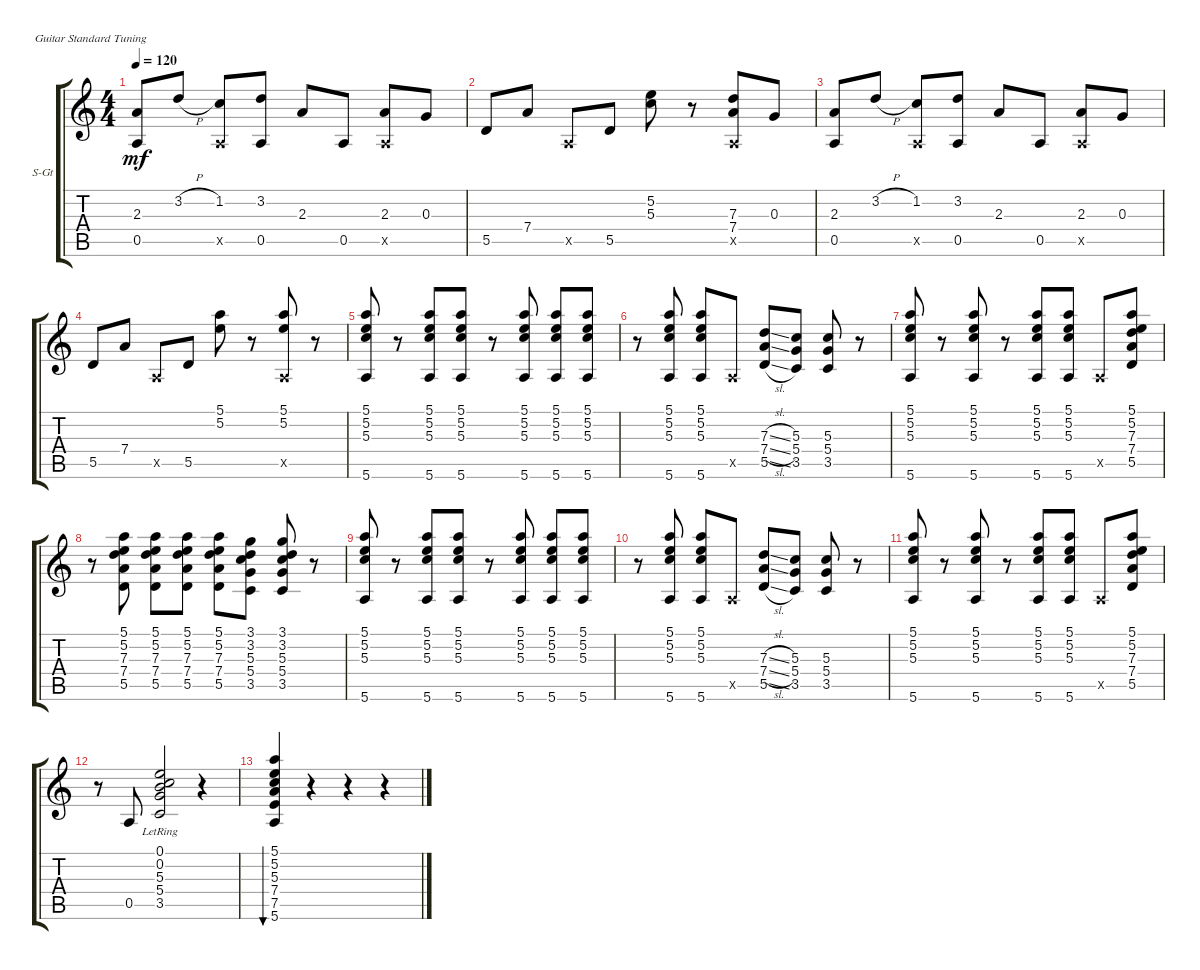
\defaultSystemsLayout 4
\bracketExtendMode groupsimilarinstruments
\firstSystemTrackNameOrientation horizontal
\otherSystemsTrackNameOrientation horizontal
\track ("Steel Guitar" "S-Gt") {instrument acousticguitarsteel}
\staff {score tabs}
\tuning (E4 B3 G3 D3 A2 E2)
\ts (4 4)
\tempo 120
\clef g2
\ks c
(0.5 2.3).8{dy mf} 3.2{h}.8 (1.2 0.5{x}).8 (3.2 0.5).8 2.3.8 0.5.8 (0.5{x} 2.3).8 0.3.8 |
5.5.8 7.4.8 0.5{x}.8 5.5.8 (5.2 5.3).8 r.8 (7.3 0.5{x} 7.4).8 0.3.8 |
(0.5 2.3).8 3.2{h}.8 (1.2 0.5{x}).8 (3.2 0.5).8 2.3.8 0.5.8 (0.5{x} 2.3).8 0.3.8 |
5.5.8 7.4.8 0.5{x}.8 5.5.8 (5.2 5.1).8 r.8 (0.5{x} 5.1 5.2).8 r.8 |
(5.6 5.1 5.2 5.3).8 r.8 (5.3 5.2 5.1 5.6).8 (5.3 5.2 5.1 5.6).8 r.8 (5.3 5.1 5.2 5.6).8 (5.3 5.2 5.1 5.6).8 (5.3 5.1 5.2 5.6).8 |
r.8 (5.3 5.2 5.1 5.6).8 (5.6 5.3 5.2 5.1).8 0.5{x}.8 (7.3{sl} 7.4{sl} 5.5{sl}).8 (5.4 5.3 3.5).8 (5.3 5.4 3.5).8 r.8 |
(5.3 5.2 5.1 5.6).8 r.8 (5.3 5.1 5.2 5.6).8 r.8 (5.3 5.1 5.2 5.6).8 (5.3 5.1 5.2 5.6).8 0.5{x}.8 (7.3 7.4 5.5 5.2 5.1).8 |
r.8 (5.1 5.5 7.3 7.4 5.2).8 (7.3 7.4 5.5 5.1 5.2).8 (5.1 5.5 7.4 7.3 5.2).8 (5.1 5.5 7.3 7.4 5.2).8 (3.1 3.5 5.4 5.3 3.2).8 (3.1 3.5 5.3 5.4 3.2).8 r.8 |
(5.6 5.1 5.2 5.3).8 r.8 (5.3 5.2 5.1 5.6).8 (5.3 5.2 5.1 5.6).8 r.8 (5.3 5.1 5.2 5.6).8 (5.3 5.2 5.1 5.6).8 (5.3 5.1 5.2 5.6).8 |
r.8 (5.3 5.2 5.1 5.6).8 (5.6 5.3 5.2 5.1).8 0.5{x}.8 (7.3{sl} 7.4{sl} 5.5{sl}).8 (5.4 5.3 3.5).8 (5.3 5.4 3.5).8 r.8 |
(5.3 5.2 5.1 5.6).8 r.8 (5.3 5.1 5.2 5.6).8 r.8 (5.3 5.1 5.2 5.6).8 (5.3 5.1 5.2 5.6).8 0.5{x}.8 (7.3 7.4 5.5 5.2 5.1).8 |
r.8 0.5.8 (3.5{lr} 5.4 5.3 0.2 0.1).2 r.4 |
(5.6 7.5 7.4 5.3 5.2 5.1).4{bu 72} r.4 r.4 r.4
